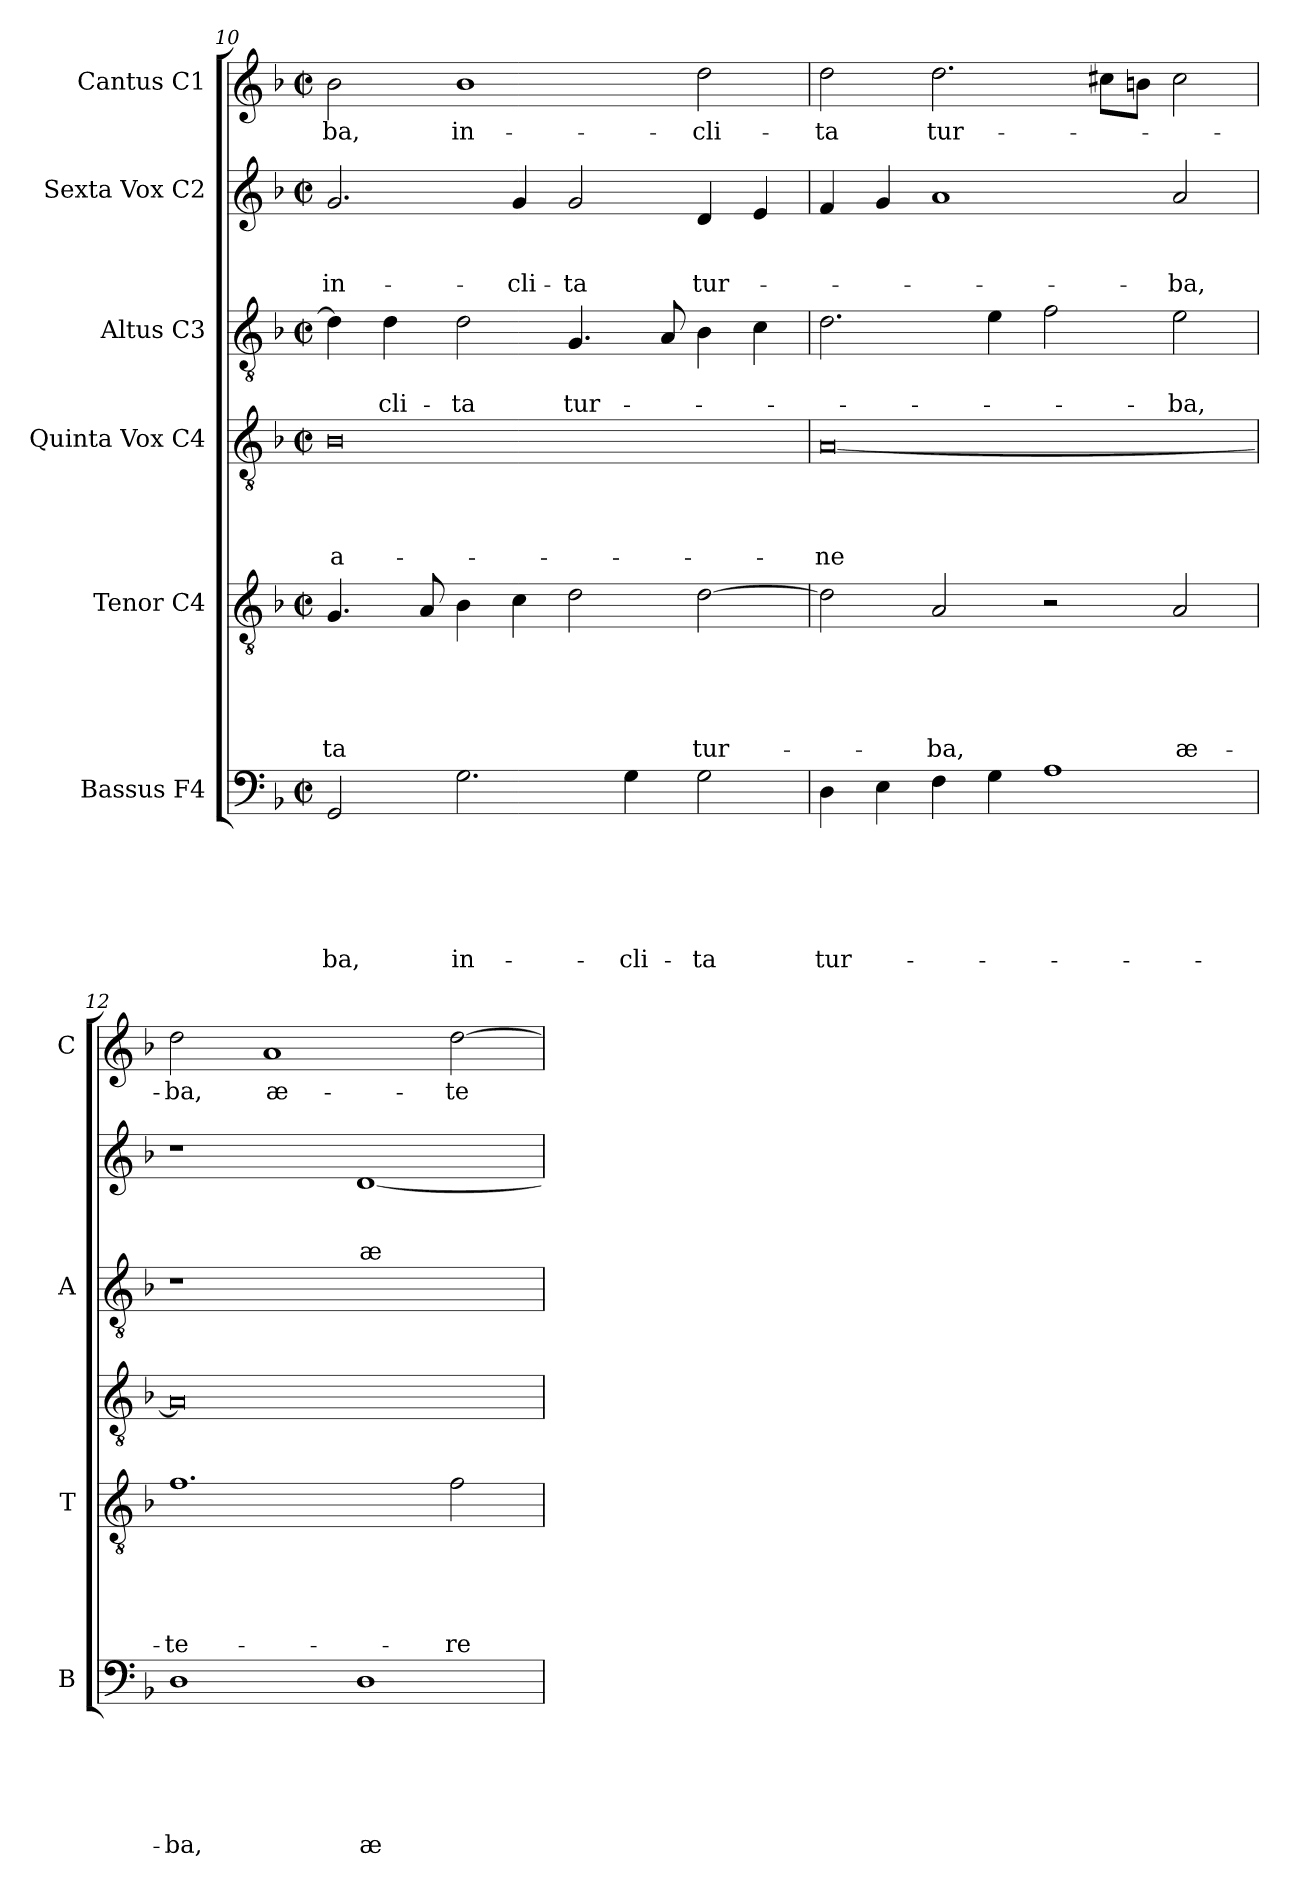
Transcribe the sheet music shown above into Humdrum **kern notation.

**kern	**text	**text	**text	**text	**text	**text	**kern	**text	**text	**text	**text	**text	**kern	**text	**text	**text	**text	**kern	**text	**text	**kern	**text	**text	**text	**kern	**text
*part6	*part6	*part6	*part6	*part6	*part6	*part6	*part5	*part5	*part5	*part5	*part5	*part5	*part4	*part4	*part4	*part4	*part4	*part3	*part3	*part3	*part2	*part2	*part2	*part2	*part1	*part1
*staff6	*staff6	*staff6	*staff6	*staff6	*staff6	*staff6	*staff5	*staff5	*staff5	*staff5	*staff5	*staff5	*staff4	*staff4	*staff4	*staff4	*staff4	*staff3	*staff3	*staff3	*staff2	*staff2	*staff2	*staff2	*staff1	*staff1
*I"Bassus F4	*	*	*	*	*	*	*I"Tenor C4	*	*	*	*	*	*I"Quinta Vox C4	*	*	*	*	*I"Altus C3	*	*	*I"Sexta Vox C2	*	*	*	*I"Cantus C1	*
*I'B	*	*	*	*	*	*	*I'T	*	*	*	*	*	*	*	*	*	*	*I'A	*	*	*	*	*	*	*I'C	*
*clefF4	*	*	*	*	*	*	*clefGv2	*	*	*	*	*	*clefGv2	*	*	*	*	*clefGv2	*	*	*clefG2	*	*	*	*clefG2	*
*k[b-]	*	*	*	*	*	*	*k[b-]	*	*	*	*	*	*k[b-]	*	*	*	*	*k[b-]	*	*	*k[b-]	*	*	*	*k[b-]	*
*F:	*	*	*	*	*	*	*F:	*	*	*	*	*	*F:	*	*	*	*	*F:	*	*	*F:	*	*	*	*F:	*
*M2/2	*	*	*	*	*	*	*M2/2	*	*	*	*	*	*M2/2	*	*	*	*	*M2/2	*	*	*M2/2	*	*	*	*M2/2	*
*met(c|)	*	*	*	*	*	*	*met(c|)	*	*	*	*	*	*met(c|)	*	*	*	*	*met(c|)	*	*	*met(c|)	*	*	*	*met(c|)	*
=10	=10	=10	=10	=10	=10	=10	=10	=10	=10	=10	=10	=10	=10	=10	=10	=10	=10	=10	=10	=10	=10	=10	=10	=10	=10	=10
!	!	!	!	!	!	!LO:LY:b	!	!	!	!	!	!LO:LY:b	!	!	!	!	!LO:LY:b	!	!	!	!	!	!	!LO:LY:b	!	!LO:LY:b
2GG/	.	.	.	.	.	-ba,	4.G/	.	.	.	.	-ta	0B-	.	.	.	-a-	4d\]	.	.	2.g/	.	.	in-	2b-\	-ba,
!	!	!	!	!	!	!	!	!	!	!	!	!	!	!	!	!	!	!	!	!LO:LY:b	!	!	!	!	!	!
.	.	.	.	.	.	.	.	.	.	.	.	.	.	.	.	.	.	4d\	.	-cli-	.	.	.	.	.	.
.	.	.	.	.	.	.	8A/	.	.	.	.	.	.	.	.	.	.	.	.	.	.	.	.	.	.	.
!	!	!	!	!	!	!LO:LY:b	!	!	!	!	!	!	!	!	!	!	!	!	!	!LO:LY:b	!	!	!	!	!	!LO:LY:b
2.G\	.	.	.	.	.	in-	4B-\	.	.	.	.	.	.	.	.	.	.	2d\	.	-ta	.	.	.	.	1b-	in-
!	!	!	!	!	!	!	!	!	!	!	!	!	!	!	!	!	!	!	!	!	!	!	!	!LO:LY:b	!	!
.	.	.	.	.	.	.	4c\	.	.	.	.	.	.	.	.	.	.	.	.	.	4g/	.	.	-cli-	.	.
!	!	!	!	!	!	!	!	!	!	!	!	!	!	!	!	!	!	!	!	!LO:LY:b	!	!	!	!LO:LY:b	!	!
.	.	.	.	.	.	.	2d\	.	.	.	.	.	.	.	.	.	.	4.G/	.	tur-	2g/	.	.	-ta	.	.
!	!	!	!	!	!	!LO:LY:b	!	!	!	!	!	!	!	!	!	!	!	!	!	!	!	!	!	!	!	!
4G\	.	.	.	.	.	-cli-	.	.	.	.	.	.	.	.	.	.	.	.	.	.	.	.	.	.	.	.
.	.	.	.	.	.	.	.	.	.	.	.	.	.	.	.	.	.	8A/	.	.	.	.	.	.	.	.
!	!	!	!	!	!	!LO:LY:b	!	!	!	!	!	!LO:LY:b	!	!	!	!	!	!	!	!	!	!	!	!LO:LY:b	!	!LO:LY:b
2G\	.	.	.	.	.	-ta	[2d\	.	.	.	.	tur-	.	.	.	.	.	4B-\	.	.	4d/	.	.	tur-	2dd\	-cli-
.	.	.	.	.	.	.	.	.	.	.	.	.	.	.	.	.	.	4c\	.	.	4e/	.	.	.	.	.
!!LO:LB:g=z
=11	=11	=11	=11	=11	=11	=11	=11	=11	=11	=11	=11	=11	=11	=11	=11	=11	=11	=11	=11	=11	=11	=11	=11	=11	=11	=11
!	!	!	!	!	!	!LO:LY:b	!	!	!	!	!	!	!	!	!	!	!LO:LY:b	!	!	!	!	!	!	!	!	!LO:LY:b
4D\	.	.	.	.	.	tur-	2d\]	.	.	.	.	.	[0A	.	.	.	-ne	2.d\	.	.	4f/	.	.	.	2dd\	-ta
4E\	.	.	.	.	.	.	.	.	.	.	.	.	.	.	.	.	.	.	.	.	4g/	.	.	.	.	.
!	!	!	!	!	!	!	!	!	!	!	!	!LO:LY:b	!	!	!	!	!	!	!	!	!	!	!	!	!	!LO:LY:b
4F\	.	.	.	.	.	.	2A/	.	.	.	.	-ba,	.	.	.	.	.	.	.	.	1a	.	.	.	2.dd\	tur-
4G\	.	.	.	.	.	.	.	.	.	.	.	.	.	.	.	.	.	4e\	.	.	.	.	.	.	.	.
1A	.	.	.	.	.	.	2r	.	.	.	.	.	.	.	.	.	.	2f\	.	.	.	.	.	.	.	.
.	.	.	.	.	.	.	.	.	.	.	.	.	.	.	.	.	.	.	.	.	.	.	.	.	8cc#X\L	.
.	.	.	.	.	.	.	.	.	.	.	.	.	.	.	.	.	.	.	.	.	.	.	.	.	8bn\J	.
!	!	!	!	!	!	!	!	!	!	!	!	!LO:LY:b	!	!	!	!	!	!	!	!LO:LY:b	!	!	!	!LO:LY:b	!	!
.	.	.	.	.	.	.	2A/	.	.	.	.	æ-	.	.	.	.	.	2e\	.	-ba,	2a/	.	.	-ba,	2cc#\	.
=12	=12	=12	=12	=12	=12	=12	=12	=12	=12	=12	=12	=12	=12	=12	=12	=12	=12	=12	=12	=12	=12	=12	=12	=12	=12	=12
!	!	!	!	!	!	!LO:LY:b	!	!	!	!	!	!LO:LY:b	!	!	!	!	!	!	!	!	!	!	!	!	!	!LO:LY:b
1D	.	.	.	.	.	-ba,	1.f	.	.	.	.	-te-	0A]	.	.	.	.	1r	.	.	1r	.	.	.	2dd\	-ba,
!	!	!	!	!	!	!	!	!	!	!	!	!	!	!	!	!	!	!	!	!	!	!	!	!	!	!LO:LY:b
.	.	.	.	.	.	.	.	.	.	.	.	.	.	.	.	.	.	.	.	.	.	.	.	.	1a	æ-
!	!	!	!	!	!	!LO:LY:b	!	!	!	!	!	!	!	!	!	!	!	!	!	!	!	!	!	!LO:LY:b	!	!
1D	.	.	.	.	.	æ-	.	.	.	.	.	.	.	.	.	.	.	1ryy	.	.	[1d	.	.	æ-	.	.
!	!	!	!	!	!	!	!	!	!	!	!	!LO:LY:b	!	!	!	!	!	!	!	!	!	!	!	!	!	!LO:LY:b
.	.	.	.	.	.	.	2f\	.	.	.	.	-re-	.	.	.	.	.	.	.	.	.	.	.	.	[2dd\	-te-
=	=	=	=	=	=	=	=	=	=	=	=	=	=	=	=	=	=	=	=	=	=	=	=	=	=	=
*-	*-	*-	*-	*-	*-	*-	*-	*-	*-	*-	*-	*-	*-	*-	*-	*-	*-	*-	*-	*-	*-	*-	*-	*-	*-	*-
